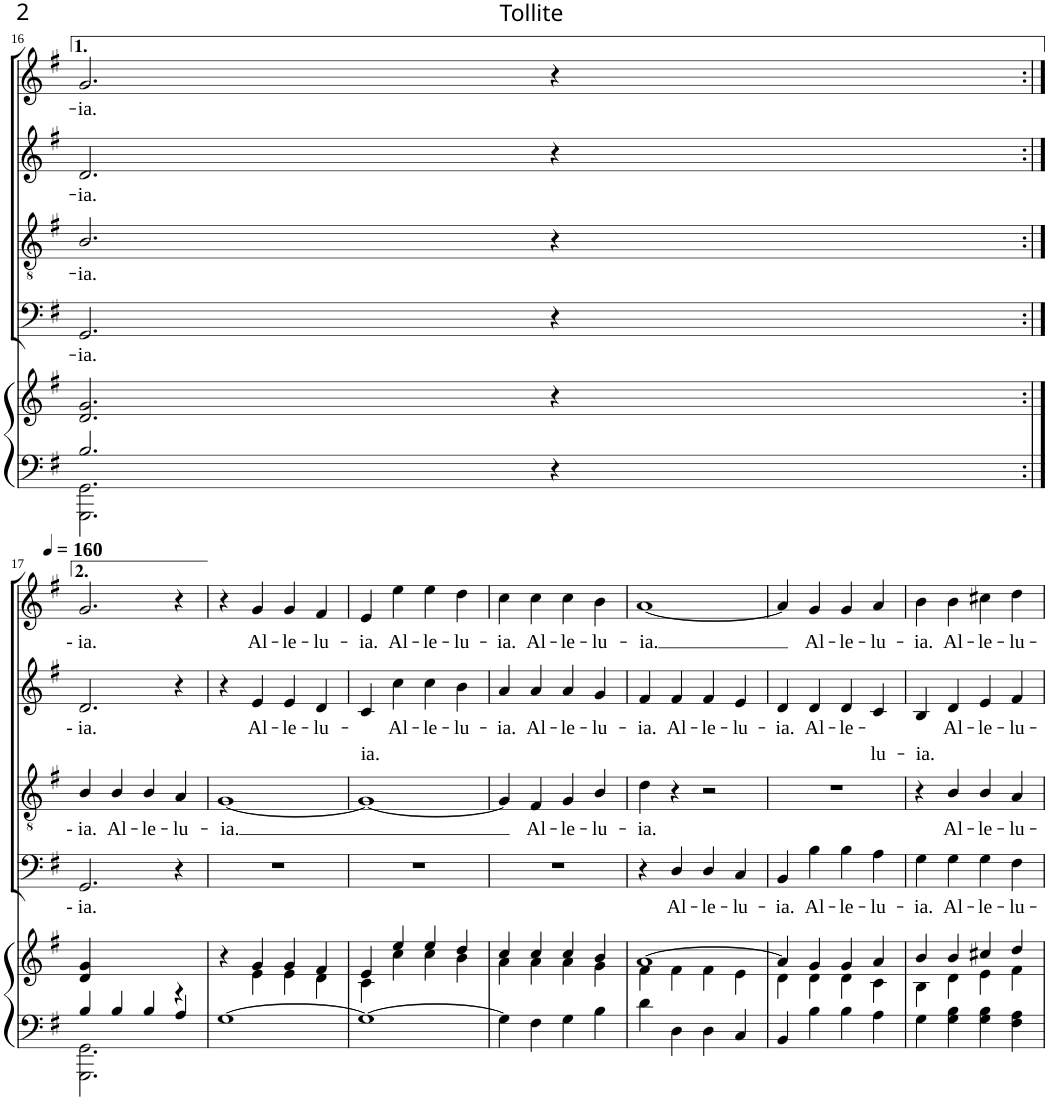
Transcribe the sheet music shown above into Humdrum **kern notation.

**kern	**kern	**kern	**text	**kern	**text	**kern	**text	**kern	**text
*part5	*part5	*part4	*part4	*part3	*part3	*part2	*part2	*part1	*part1
*staff6	*staff5	*staff4	*staff4	*staff3	*staff3	*staff2	*staff2	*staff1	*staff1
*I"Piano	*	*I"B	*	*I"T	*	*I"A	*	*I"S	*
*	*	*I'B	*	*I'T	*	*I'A	*	*I'S	*
!!LO:PB:g=z
*clefF4	*clefG2	*clefF4	*	*clefGv2	*	*clefG2	*	*clefG2	*
*k[f#]	*k[f#]	*k[f#]	*	*k[f#]	*	*k[f#]	*	*k[f#]	*
*M4/4	*M4/4	*M4/4	*	*M4/4	*	*M4/4	*	*M4/4	*
*met(c)	*met(c)	*met(c)	*	*met(c)	*	*met(c)	*	*met(c)	*
=16	=16	=16	=16	=16	=16	=16	=16	=16	=16
*^	*	*	*	*	*	*	*	*	*
!	!	!	!	!LO:LY:b	!	!LO:LY:b	!	!LO:LY:b	!	!LO:LY:b
2.GGG\ 2.GG\	2.B/	2.d/ 2.g/	2.GG/	-ia.	2.B/	-ia.	2.d/	-ia.	2.g/	-ia.
4r	4ryy	4r	4r	.	4r	.	4r	.	4r	.
!!LO:LB:g=z
=17:|!	=17:|!	=17:|!	=17:|!	=17:|!	=17:|!	=17:|!	=17:|!	=17:|!	=17:|!	=17:|!
*	*	*	*	*	*	*	*	*	*MM160	*
!	!	!	!	!LO:LY:b	!	!LO:LY:b	!	!LO:LY:b	!	!LO:LY:b
2.GGG\ 2.GG\	4B/	4d/ 4g/	2.GG/	- ia.	4B/	- ia.	2.d/	- ia.	2.g/	- ia.
!	!	!	!	!	!	!LO:LY:b	!	!	!	!
.	4B/	2.ryy	.	.	4B/	Al-	.	.	.	.
!	!	!	!	!	!	!LO:LY:b	!	!	!	!
.	4B/	.	.	.	4B/	-le-	.	.	.	.
!	!	!	!	!	!	!LO:LY:b	!	!	!	!
4r	4A/	.	4r	.	4A/	-lu-	4r	.	4r	.
=18	=18	=18	=18	=18	=18	=18	=18	=18	=18	=18
*	*	*^	*	*	*	*	*	*	*	*
!	!	!	!	!	!	!	!LO:LY:b	!	!	!	!
*v	*v	*	*	*	*	*	*	*	*	*	*
[1G	4r	4ryy	1r	.	[1G	-ia.	4r	.	4r	.
!	!	!	!	!	!	!	!	!LO:LY:b	!	!LO:LY:b
.	4g/	4e\	.	.	.	.	4e/	Al-	4g/	Al-
!	!	!	!	!	!	!	!	!LO:LY:b	!	!LO:LY:b
.	4g/	4e\	.	.	.	.	4e/	-le-	4g/	-le-
!	!	!	!	!	!	!	!	!LO:LY:b	!	!LO:LY:b
.	4f#/	4d\	.	.	.	.	4d/	-lu-	4f#/	-lu-
=19	=19	=19	=19	=19	=19	=19	=19	=19	=19	=19
!	!	!	!	!	!	!	!	!LO:LY:b	!	!LO:LY:b
1G_	4e/	4c\	1r	.	1G_	.	4c/	-ia.	4e/	-ia.
!	!	!	!	!	!	!	!	!LO:LY:b	!	!LO:LY:b
.	4ee/	4cc\	.	.	.	.	4cc\	Al-	4ee\	Al-
!	!	!	!	!	!	!	!	!LO:LY:b	!	!LO:LY:b
.	4ee/	4cc\	.	.	.	.	4cc\	-le-	4ee\	-le-
!	!	!	!	!	!	!	!	!LO:LY:b	!	!LO:LY:b
.	4dd/	4b\	.	.	.	.	4b\	-lu-	4dd\	-lu-
=20	=20	=20	=20	=20	=20	=20	=20	=20	=20	=20
!	!	!	!	!	!	!	!	!LO:LY:b	!	!LO:LY:b
4G\]	4cc/	4a\	1r	.	4G/]	.	4a/	-ia.	4cc\	-ia.
!	!	!	!	!	!	!LO:LY:b	!	!LO:LY:b	!	!LO:LY:b
4F#\	4cc/	4a\	.	.	4F#/	Al-	4a/	Al-	4cc\	Al-
!	!	!	!	!	!	!LO:LY:b	!	!LO:LY:b	!	!LO:LY:b
4G\	4cc/	4a\	.	.	4G/	-le-	4a/	-le-	4cc\	-le-
!	!	!	!	!	!	!LO:LY:b	!	!LO:LY:b	!	!LO:LY:b
4B\	4b/	4g\	.	.	4B/	-lu-	4g/	-lu-	4b\	-lu-
=21	=21	=21	=21	=21	=21	=21	=21	=21	=21	=21
!	!	!	!	!	!	!LO:LY:b	!	!LO:LY:b	!	!LO:LY:b
4d\	[1a	4f#\	4r	.	4d\	-ia.	4f#/	-ia.	[1a	-ia.
!	!	!	!	!LO:LY:b	!	!	!	!LO:LY:b	!	!
4D\	.	4f#\	4D/	Al-	4r	.	4f#/	Al-	.	.
!	!	!	!	!LO:LY:b	!	!	!	!LO:LY:b	!	!
4D\	.	4f#\	4D/	-le-	2r	.	4f#/	-le-	.	.
!	!	!	!	!LO:LY:b	!	!	!	!LO:LY:b	!	!
4C/	.	4e\	4C/	-lu-	.	.	4e/	-lu-	.	.
=22	=22	=22	=22	=22	=22	=22	=22	=22	=22	=22
!	!	!	!	!LO:LY:b	!	!	!	!LO:LY:b	!	!
4BB/	4a/]	4d\	4BB/	-ia.	1r	.	4d/	-ia.	4a/]	.
!	!	!	!	!LO:LY:b	!	!	!	!LO:LY:b	!	!LO:LY:b
4B\	4g/	4d\	4B\	Al-	.	.	4d/	Al-	4g/	Al-
!	!	!	!	!LO:LY:b	!	!	!	!LO:LY:b	!	!LO:LY:b
4B\	4g/	4d\	4B\	-le-	.	.	4d/	-le-	4g/	-le-
!	!	!	!	!LO:LY:b	!	!	!	!LO:LY:b	!	!LO:LY:b
4A\	4a/	4c\	4A\	-lu-	.	.	4c/	-lu-	4a/	-lu-
=23	=23	=23	=23	=23	=23	=23	=23	=23	=23	=23
!	!	!	!	!LO:LY:b	!	!	!	!LO:LY:b	!	!LO:LY:b
4G\	4b/	4B\	4G\	-ia.	4r	.	4B/	-ia.	4b\	-ia.
!	!	!	!	!LO:LY:b	!	!LO:LY:b	!	!LO:LY:b	!	!LO:LY:b
4G\ 4B\	4b/	4d\	4G\	Al-	4B/	Al-	4d/	Al-	4b\	Al-
!	!	!	!	!LO:LY:b	!	!LO:LY:b	!	!LO:LY:b	!	!LO:LY:b
4G\ 4B\	4cc#X/	4e\	4G\	-le-	4B/	-le-	4e/	-le-	4cc#X\	-le-
!	!	!	!	!LO:LY:b	!	!LO:LY:b	!	!LO:LY:b	!	!LO:LY:b
4F#\ 4A\	4dd/	4f#\	4F#\	-lu-	4A/	-lu-	4f#/	-lu-	4dd\	-lu-
*	*v	*v	*	*	*	*	*	*	*	*
=	=	=	=	=	=	=	=	=	=
*-	*-	*-	*-	*-	*-	*-	*-	*-	*-
